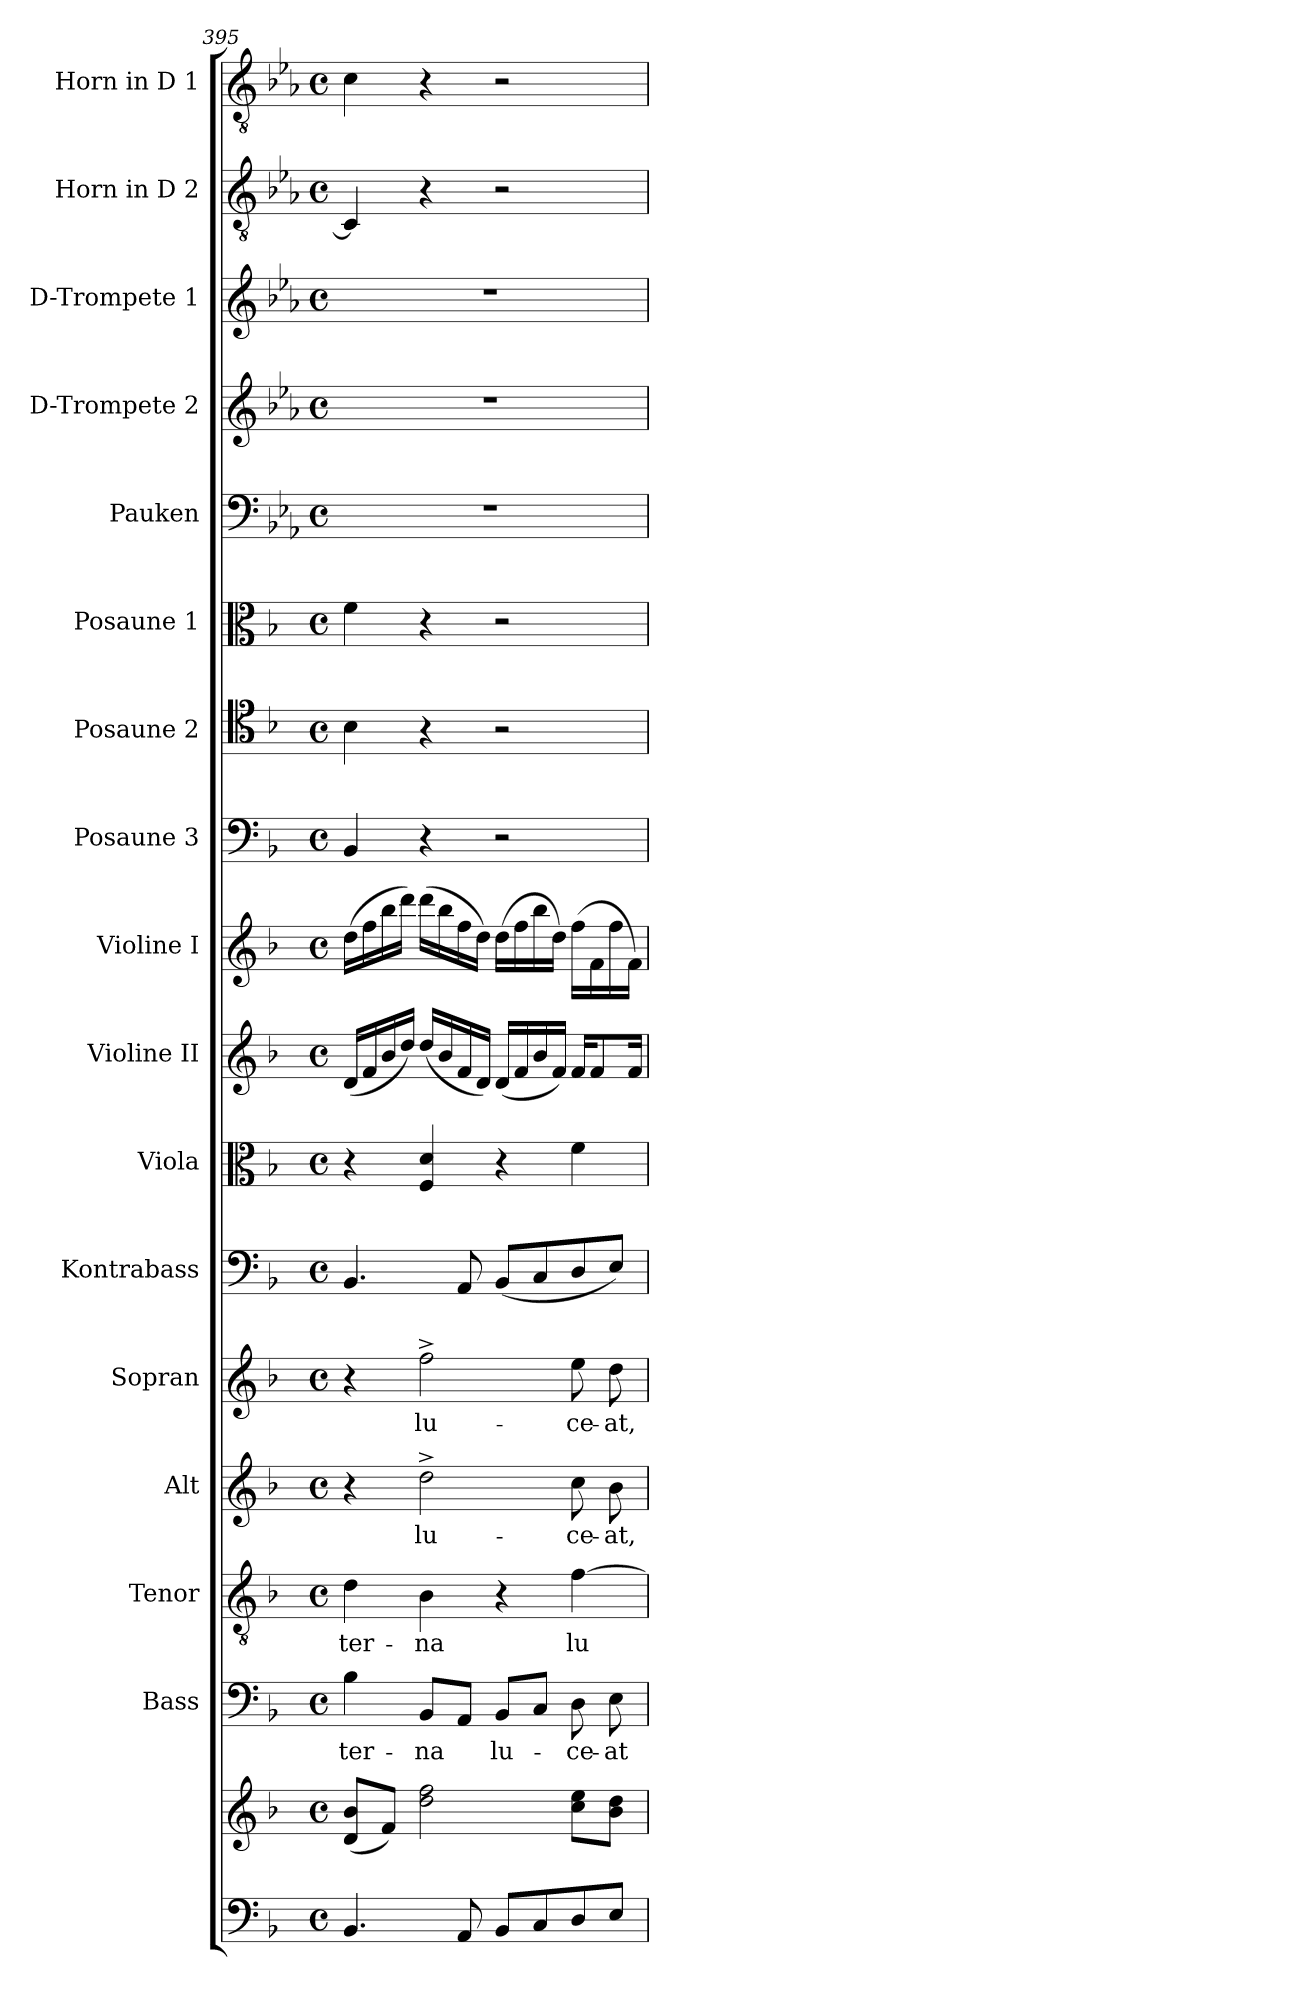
**kern	**kern	**kern	**text	**kern	**text	**kern	**text	**kern	**text	**kern	**kern	**kern	**kern	**kern	**kern	**kern	**kern	**kern	**kern	**kern	**kern
*part17	*part17	*part16	*part16	*part15	*part15	*part14	*part14	*part13	*part13	*part12	*part11	*part10	*part9	*part8	*part7	*part6	*part5	*part4	*part3	*part2	*part1
*staff18	*staff17	*staff16	*staff16	*staff15	*staff15	*staff14	*staff14	*staff13	*staff13	*staff12	*staff11	*staff10	*staff9	*staff8	*staff7	*staff6	*staff5	*staff4	*staff3	*staff2	*staff1
*	*	*I"Bass	*	*I"Tenor	*	*I"Alt	*	*I"Sopran	*	*I"Kontrabass	*I"Viola	*I"Violine II	*I"Violine I	*I"Posaune 3	*I"Posaune 2	*I"Posaune 1	*I"Pauken	*I"D-Trompete 2	*I"D-Trompete 1	*I"Horn in D 2	*I"Horn in D 1
*	*	*I'B.	*	*I'T.	*	*I'A.	*	*I'S.	*	*I'Kb.	*I'Vla.	*I'Vl. II	*I'Vl. I	*I'Pos. 3	*I'Pos. 2	*I'Pos. 1	*I'Pk.	*I'D Trp. 2	*I'D Trp. 1	*I'Hrn. 2	*I'Hrn. 1
*clefF4	*clefG2	*clefF4	*	*clefGv2	*	*clefG2	*	*clefG2	*	*clefF4	*clefC3	*clefG2	*clefG2	*clefF4	*clefC4	*clefC3	*clefF4	*clefG2	*clefG2	*clefGv2	*clefGv2
*	*	*	*	*	*	*	*	*	*	*ITrd7c12	*	*	*	*	*	*	*ITrd-1c-2	*ITrd-1c-2	*ITrd-1c-2	*ITrd-1c-2	*ITrd-1c-2
*k[b-]	*k[b-]	*k[b-]	*	*k[b-]	*	*k[b-]	*	*k[b-]	*	*k[b-]	*k[b-]	*k[b-]	*k[b-]	*k[b-]	*k[b-]	*k[b-]	*k[b-]	*k[b-]	*k[b-]	*k[b-]	*k[b-]
*F:	*F:	*F:	*	*F:	*	*F:	*	*F:	*	*F:	*F:	*F:	*F:	*F:	*F:	*F:	*F:	*F:	*F:	*F:	*F:
*M4/4	*M4/4	*M4/4	*	*M4/4	*	*M4/4	*	*M4/4	*	*M4/4	*M4/4	*M4/4	*M4/4	*M4/4	*M4/4	*M4/4	*M4/4	*M4/4	*M4/4	*M4/4	*M4/4
*met(c)	*met(c)	*met(c)	*	*met(c)	*	*met(c)	*	*met(c)	*	*met(c)	*met(c)	*met(c)	*met(c)	*met(c)	*met(c)	*met(c)	*met(c)	*met(c)	*met(c)	*met(c)	*met(c)
=395	=395	=395	=395	=395	=395	=395	=395	=395	=395	=395	=395	=395	=395	=395	=395	=395	=395	=395	=395	=395	=395
!	!	!	!LO:LY:b	!	!LO:LY:b	!	!	!	!	!	!	!	!	!	!	!	!	!	!	!	!
4.BB-/	(<8d/ 8b-/L	4B-\	-ter-	4d\	-ter-	4r	.	4r	.	4.BBB-/	4r	(<16d/LL	(>16dd\LL	4BB-/	4B-\	4f\	1r	1r	1r	4D/]	4d\
.	.	.	.	.	.	.	.	.	.	.	.	16f/	16ff\	.	.	.	.	.	.	.	.
.	8f/J)	.	.	.	.	.	.	.	.	.	.	16b-/	16bb-\	.	.	.	.	.	.	.	.
.	.	.	.	.	.	.	.	.	.	.	.	16dd/JJ)	16ddd\JJ)	.	.	.	.	.	.	.	.
!	!	!	!LO:LY:b	!	!LO:LY:b	!	!LO:LY:b	!	!LO:LY:b	!	!	!	!	!	!	!	!	!	!	!	!
.	2dd\ 2ff\	8BB-/L	-na	4B-\	-na	2dd^>\	lu-	2ff^>\	lu-	.	4F/ 4d/	(<16dd/LL	(>16ddd\LL	4r	4r	4r	.	.	.	4r	4r
.	.	.	.	.	.	.	.	.	.	.	.	16b-/	16bb-\	.	.	.	.	.	.	.	.
8AA/	.	8AA/J	.	.	.	.	.	.	.	8AAA/	.	16f/	16ff\	.	.	.	.	.	.	.	.
.	.	.	.	.	.	.	.	.	.	.	.	16d/JJ)	16dd\JJ)	.	.	.	.	.	.	.	.
!	!	!	!LO:LY:b	!	!	!	!	!	!	!	!	!	!	!	!	!	!	!	!	!	!
8BB-/L	.	8BB-/L	lu-	4r	.	.	.	.	.	(<8BBB-/L	4r	(<16d/LL	(>16dd\LL	2r	2r	2r	.	.	.	2r	2r
.	.	.	.	.	.	.	.	.	.	.	.	16f/	16ff\	.	.	.	.	.	.	.	.
8C/	.	8C/J	.	.	.	.	.	.	.	8CC/	.	16b-/	16bb-\	.	.	.	.	.	.	.	.
.	.	.	.	.	.	.	.	.	.	.	.	16f/JJ)	16dd\JJ)	.	.	.	.	.	.	.	.
!	!	!	!LO:LY:b	!	!LO:LY:b	!	!LO:LY:b	!	!LO:LY:b	!	!	!	!	!	!	!	!	!	!	!	!
8D/	8cc\ 8ee\L	8D\	-ce-	[4f\	lu-	8cc\	-ce-	8ee\	-ce-	8DD/	4f\	16f/KL	(>16ff\LL	.	.	.	.	.	.	.	.
.	.	.	.	.	.	.	.	.	.	.	.	8f/	16f\	.	.	.	.	.	.	.	.
!	!	!	!LO:LY:b	!	!	!	!LO:LY:b	!	!LO:LY:b	!	!	!	!	!	!	!	!	!	!	!	!
8E/J	8b-\ 8dd\J	8E\	-at	.	.	8b-\	-at,	8dd\	-at,	8EE/J)	.	.	16ff\	.	.	.	.	.	.	.	.
.	.	.	.	.	.	.	.	.	.	.	.	16f/Jk	16f\JJ)	.	.	.	.	.	.	.	.
=	=	=	=	=	=	=	=	=	=	=	=	=	=	=	=	=	=	=	=	=	=
*-	*-	*-	*-	*-	*-	*-	*-	*-	*-	*-	*-	*-	*-	*-	*-	*-	*-	*-	*-	*-	*-
